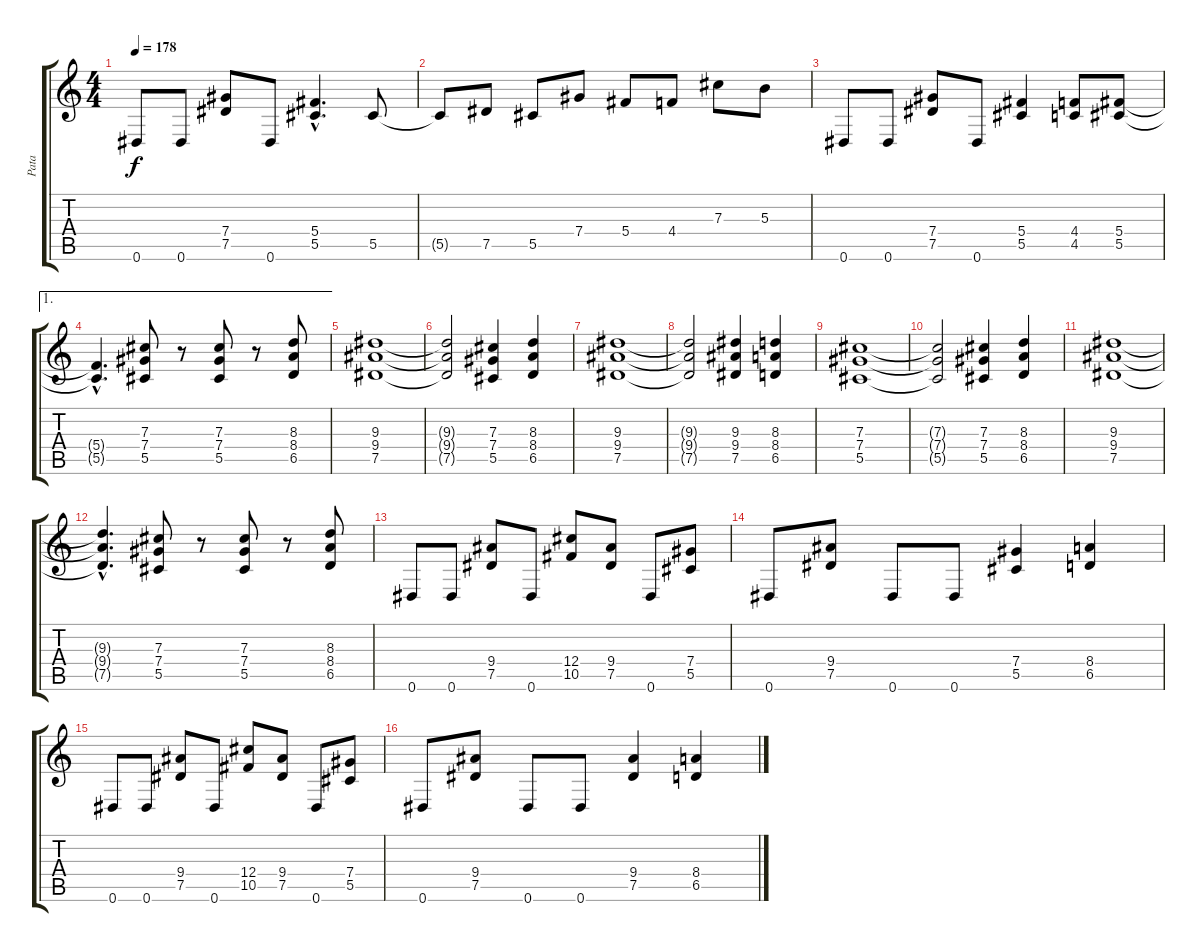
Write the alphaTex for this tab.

\track ("Pata" "Pata") {instrument distortionguitar}
\staff {score tabs}
\tuning (Eb4 Bb3 Gb3 Db3 Ab2 Eb2) {hide}
\ts (4 4)
\tempo 178
\clef g2
\ks c
0.6.8{dy f} 0.6.8 (7.4 7.5).8 0.6.8 (5.4{hac} 5.5{hac}).4{d} 5.5.8 |
5.5{t}.8 7.5.8 5.5.8 7.4.8 5.4.8 4.4.8 7.3.8 5.3.8 |
0.6.8 0.6.8 (7.4 7.5).8 0.6.8 (5.4 5.5).4 (4.4 4.5).8 (5.4 5.5).8 |
\ae 1
(5.4{hac t} 5.5{hac t}).4{d} (7.3 7.4 5.5).8 r.8 (7.3 7.4 5.5).8 r.8 (8.3 8.4 6.5).8 |
(9.3 9.4 7.5).1 |
(9.3{t} 9.4{t} 7.5{t}).2 (7.3 7.4 5.5).4 (8.3 8.4 6.5).4 |
(9.3 9.4 7.5).1 |
(9.3{t} 9.4{t} 7.5{t}).2 (9.3 9.4 7.5).4 (8.3 8.4 6.5).4 |
(7.3 7.4 5.5).1 |
(7.3{t} 7.4{t} 5.5{t}).2 (7.3 7.4 5.5).4 (8.3 8.4 6.5).4 |
(9.3 9.4 7.5).1 |
(9.3{hac t} 9.4{hac t} 7.5{hac t}).4{d} (7.3 7.4 5.5).8 r.8 (7.3 7.4 5.5).8 r.8 (8.3 8.4 6.5).8 |
0.6.8 0.6.8 (9.4 7.5).8 0.6.8 (12.4 10.5).8 (9.4 7.5).8 0.6.8 (7.4 5.5).8 |
0.6.8 (9.4 7.5).8 0.6.8 0.6.8 (7.4 5.5).4 (8.4 6.5).4 |
0.6.8 0.6.8 (9.4 7.5).8 0.6.8 (12.4 10.5).8 (9.4 7.5).8 0.6.8 (7.4 5.5).8 |
0.6.8 (9.4 7.5).8 0.6.8 0.6.8 (9.4 7.5).4 (8.4 6.5).4
